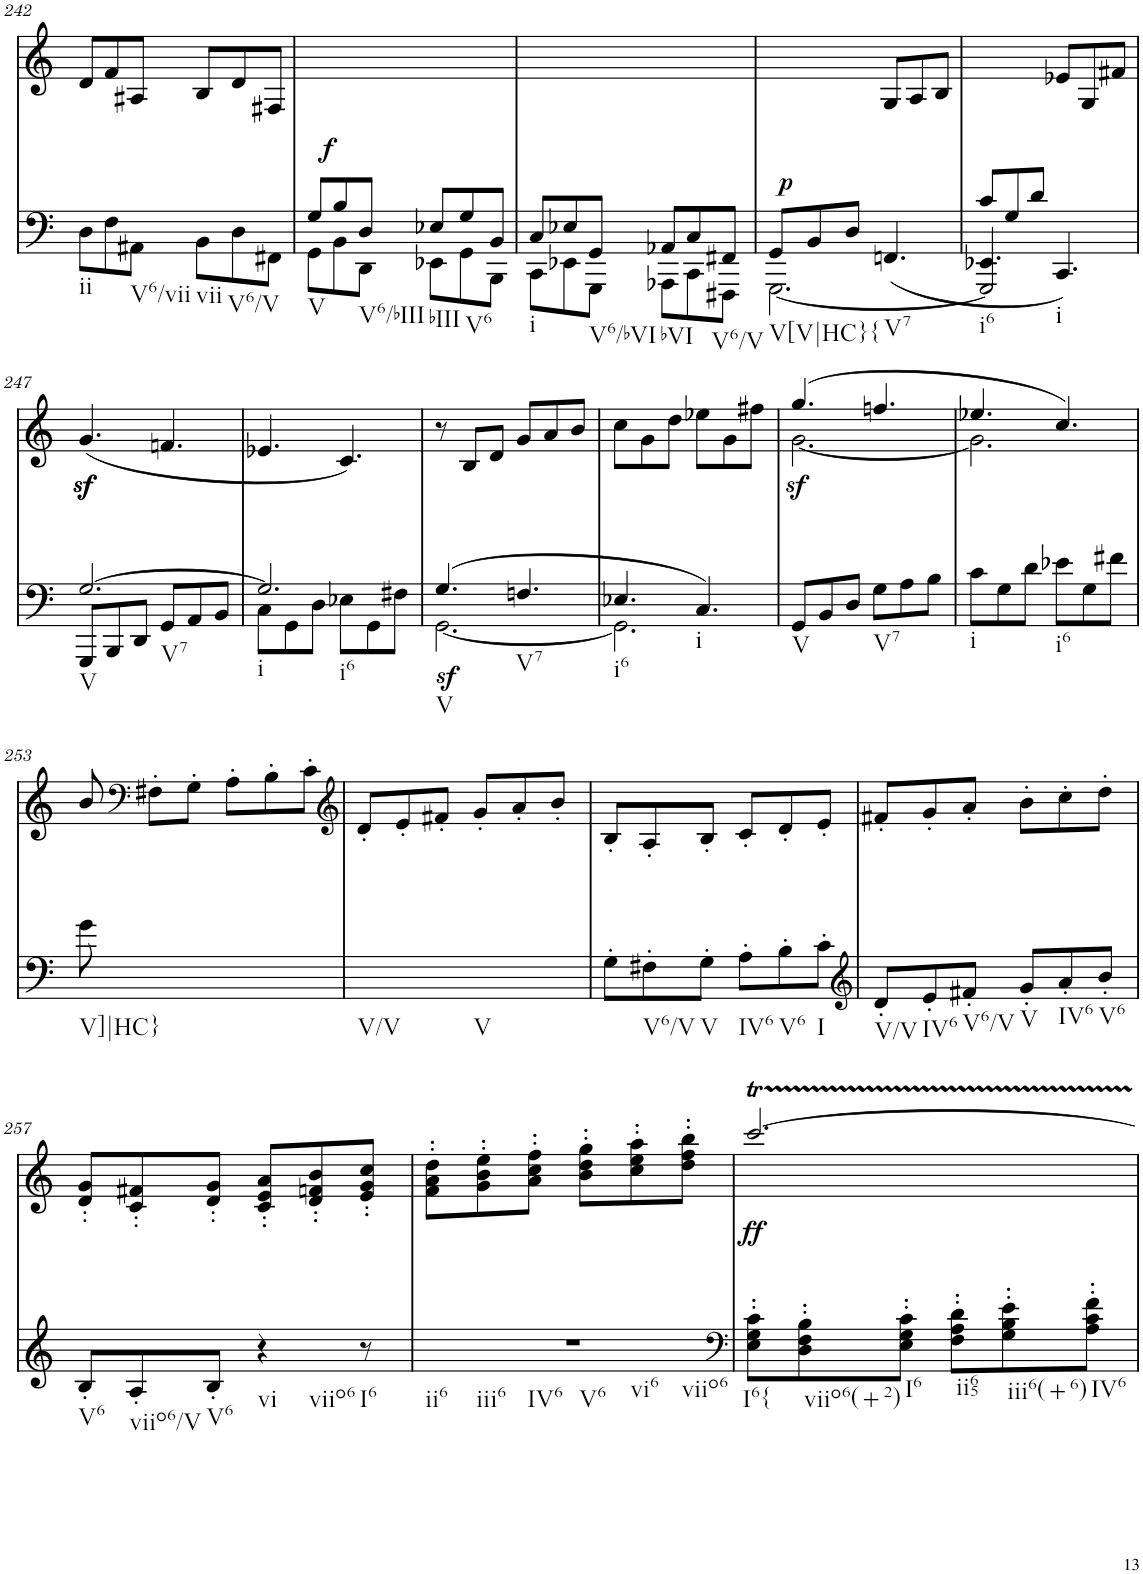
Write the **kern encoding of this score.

**kern	**dynam	**kern	**dynam
*part2	*part2	*part1	*part1
*staff2	*staff2	*staff1	*staff1
*I"piano	*	*I"piano	*
*I'Pno	*	*I'Pno	*
!!LO:PB:g=z
*clefF4	*	*clefG2	*
*k[]	*	*k[]	*
*M6/8	*	*M6/8	*
=242	=242	=242	=242
!LO:TX:b:t=ii	!	!	!
8D\L	.	8d/L	.
8F\	.	8f/	.
!LO:TX:b:t=V6/vii	!	!	!
8AA#X\J	.	8A#X/J	.
!LO:TX:b:t=vii	!	!	!
8BB\L	.	8B/L	.
8D\	.	8d/	.
!LO:TX:b:t=V6/V	!	!	!
8FF#X\J	.	8F#X/J	.
=243	=243	=243	=243
*^	*	*	*
!LO:TX:b:t=V	!	!	!	!
!	!	!LO:DY:a	!	!
8G/L	8GG\L	f	4ryy	.
8B/	8BB\	.	.	.
!LO:TX:b:t=V6/bIII	!	!	!	!
8D/J	8DD\J	.	8ryy	.
!LO:TX:b:t=bIII	!	!	!	!
8E-X/L	8EE-X\L	.	8ryy	.
8G/	8GG\	.	8ryy	.
!LO:TX:b:t=V6	!	!	!	!
8BB/J	8BBB\J	.	8ryy	.
=244	=244	=244	=244	=244
!LO:TX:b:t=i	!	!	!	!
8C/L	8CC\L	.	4ryy	.
8E-X/	8EE-X\	.	.	.
!LO:TX:b:t=V6/bVI	!	!	!	!
8GG/J	8GGG\J	.	8ryy	.
!LO:TX:b:t=bVI	!	!	!	!
8AA-X/L	8AAA-X\L	.	8ryy	.
8C/	8CC\	.	8ryy	.
!LO:TX:b:t=V6/V	!	!	!	!
8FF#X/J	8FFF#X\J	.	8ryy	.
=245	=245	=245	=245	=245
!LO:TX:b:t=V[V|HC}{	!	!	!	!
!	!	!LO:DY:a	!	!
8GG/L	[2.GGG\	p	4.ryy	.
8BB/	.	.	.	.
8D/J	.	.	.	.
!LO:TX:b:t=V7	!	!	!	!
(4.FFn/	.	.	8G/L	.
.	.	.	8A/	.
.	.	.	8B/J	.
=246	=246	=246	=246	=246
*	*^	*	*	*
!LO:TX:b:t=i6	!	!	!	!	!
8c/L	2GGG/]	4.EE-X/	.	4.ryy	.
8G/	.	.	.	.	.
8d/J	.	.	.	.	.
!LO:TX:b:t=i	!	!	!	!	!
4.ryy	.	4.CC/)	.	8e-X/L	.
.	4ryy	.	.	8G/	.
.	.	.	.	8f#X/J	.
*	*v	*v	*	*	*
!!LO:LB:g=z
=247	=247	=247	=247	=247
!LO:TX:b:t=V	!	!	!	!
!LO:TX:b:t=V7	!	!	!	!
[2.G/	8GGG/L	.	(4.gz</	.
.	8BBB/	.	.	.
.	8DD/J	.	.	.
.	8GG/L	.	4.fn/	.
.	8AA/	.	.	.
.	8BB/J	.	.	.
=248	=248	=248	=248	=248
!LO:TX:b:t=i	!	!	!	!
!LO:TX:b:t=i6	!	!	!	!
2.G/]	8C\L	.	4.e-X/	.
.	8GG\	.	.	.
.	8D\J	.	.	.
.	8E-X\L	.	4.c/)	.
.	8GG\	.	.	.
.	8F#X\J	.	.	.
=249	=249	=249	=249	=249
!LO:TX:b:t=V	!	!	!	!
!	!	!LO:DY:b	!	!
(4.G/	[2.GG\	sf	8r	.
.	.	.	8B/L	.
.	.	.	8d/J	.
!LO:TX:b:t=V7	!	!	!	!
4.Fn/	.	.	8g/L	.
.	.	.	8a/	.
.	.	.	8b/J	.
=250	=250	=250	=250	=250
!LO:TX:b:t=i6	!	!	!	!
4.E-X/	2.GG\]	.	8cc\L	.
.	.	.	8g\	.
.	.	.	8dd\J	.
!LO:TX:b:t=i	!	!	!	!
4.C/)	.	.	8ee-X\L	.
.	.	.	8g\	.
.	.	.	8ff#X\J	.
*v	*v	*	*	*
=251	=251	=251	=251
*	*	*^	*
!LO:TX:b:t=V	!	!	!	!
!	!	!	!	!LO:DY:b
8GG/L	.	(4.gg/	[2.g\	sf
8BB/	.	.	.	.
8D/J	.	.	.	.
!LO:TX:b:t=V7	!	!	!	!
8G\L	.	4.ffn/	.	.
8A\	.	.	.	.
8B\J	.	.	.	.
=252	=252	=252	=252	=252
!LO:TX:b:t=i	!	!	!	!
8c\L	.	4.ee-X/	2.g\]	.
8G\	.	.	.	.
8d\J	.	.	.	.
!LO:TX:b:t=i6	!	!	!	!
8e-X\L	.	4.cc/)	.	.
8G\	.	.	.	.
8f#X\J	.	.	.	.
*	*	*v	*v	*
!!LO:LB:g=z
=253	=253	=253	=253
!LO:TX:b:t=V]|HC}	!	!	!
8g\	.	8b/	.
*	*	*clefF4	*
8ryy	.	8F#X'\L	.
8ryy	.	8G'\J	.
4ryy	.	8A'\L	.
.	.	8B'\	.
8ryy	.	8c'\J	.
=254	=254	=254	=254
*	*	*clefG2	*
!LO:TX:b:t=V/V	!	!	!
!LO:TX:b:t=V	!	!	!
2.ryy	.	8d'/L	.
.	.	8e'/	.
.	.	8f#X'/J	.
.	.	8g'/L	.
.	.	8a'/	.
.	.	8b'/J	.
=255	=255	=255	=255
8G'\L	.	8B'/L	.
!LO:TX:b:t=V6/V	!	!	!
8F#X'\	.	8A'/	.
!LO:TX:b:t=V	!	!	!
8G'\J	.	8B'/J	.
!LO:TX:b:t=IV6	!	!	!
8A'\L	.	8c'/L	.
!LO:TX:b:t=V6	!	!	!
8B'\	.	8d'/	.
!LO:TX:b:t=I	!	!	!
8c'\J	.	8e'/J	.
=256	=256	=256	=256
*clefG2	*	*	*
!LO:TX:b:t=V/V	!	!	!
8d'/L	.	8f#X'/L	.
!LO:TX:b:t=IV6	!	!	!
8e'/	.	8g'/	.
!LO:TX:b:t=V6/V	!	!	!
8f#X'/J	.	8a'/J	.
!LO:TX:b:t=V	!	!	!
8g'/L	.	8b'\L	.
!LO:TX:b:t=IV6	!	!	!
8a'/	.	8cc'\	.
!LO:TX:b:t=V6	!	!	!
8b'/J	.	8dd'\J	.
!!LO:LB:g=z
=257	=257	=257	=257
!LO:TX:b:t=V6	!	!	!
8B'/L	.	8d/' 8g/'L	.
!LO:TX:b:t=viio6/V	!	!	!
8A'/	.	8c/' 8f#X/'	.
!LO:TX:b:t=V6	!	!	!
8B'/J	.	8d/' 8g/'J	.
!LO:TX:b:t=vi	!	!	!
!LO:TX:b:t=viio6	!	!	!
4r	.	8c/' 8e/' 8a/'L	.
.	.	8d/' 8fn/' 8b/'	.
!LO:TX:b:t=I6	!	!	!
8r	.	8e/' 8g/' 8cc/'J	.
=258	=258	=258	=258
!LO:TX:b:t=ii6	!	!	!
!LO:TX:b:t=iii6	!	!	!
!LO:TX:b:t=IV6	!	!	!
!LO:TX:b:t=V6	!	!	!
!LO:TX:b:t=vi6	!	!	!
!LO:TX:b:t=viio6	!	!	!
2.r	.	8f\' 8a\' 8dd\'L	.
.	.	8g\' 8b\' 8ee\'	.
.	.	8a\' 8cc\' 8ff\'J	.
.	.	8b\' 8dd\' 8gg\'L	.
.	.	8cc\' 8ee\' 8aa\'	.
.	.	8dd\' 8ff\' 8bb\'J	.
=259	=259	=259	=259
*clefF4	*	*	*
!LO:TX:b:t=I6{	!	!	!
!	!	!	!LO:DY:b
8E\' 8G\' 8c\'L	.	[2.cccT/	ff
!LO:TX:b:t=viio6(+2)	!	!	!
8D\' 8F\' 8B\'	.	.	.
!LO:TX:b:t=I6	!	!	!
8E\' 8G\' 8c\'J	.	.	.
!LO:TX:b:t=ii65	!	!	!
8F\' 8A\' 8d\'L	.	.	.
!LO:TX:b:t=iii6(+6)	!	!	!
8G\' 8B\' 8e\'	.	.	.
!LO:TX:b:t=IV6	!	!	!
8A\' 8c\' 8f\'J	.	.	.
=	=	=	=
*-	*-	*-	*-
